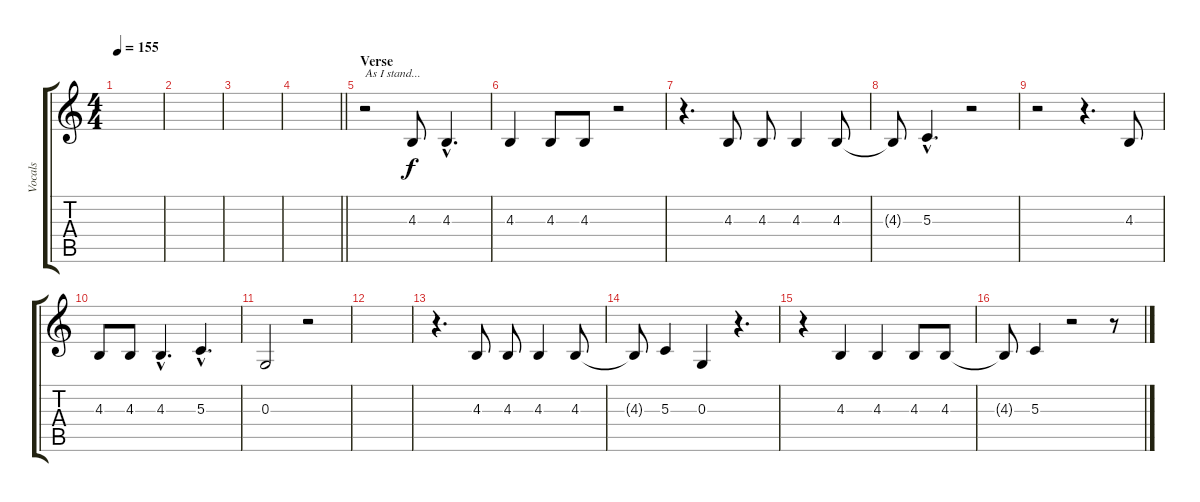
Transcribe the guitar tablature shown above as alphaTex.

\track ("Vocals" "Vocals") {instrument synthbrass1}
\staff {score tabs}
\tuning (E4 B3 G3 D3 A2 E2) {hide}
\ts (4 4)
\tempo 155
\clef g2
\ks c
|
|
|
\barLineRight lightlight
|
\section ("" "Verse")
r.2{txt "As I stand..."} 4.3.8 4.3{hac}.4{d} |
4.3.4 4.3.8 4.3.8 r.2 |
r.4{d} 4.3.8 4.3.8 4.3.4 4.3.8 |
4.3{t}.8 5.3{hac}.4{d} r.2 |
r.2 r.4{d} 4.3.8 |
4.3.8 4.3.8 4.3{hac}.4{d} 5.3{hac}.4{d} |
0.3.2 r.2 |
|
r.4{d} 4.3.8 4.3.8 4.3.4 4.3.8 |
4.3{t}.8 5.3.4 0.3.4 r.4{d} |
r.4 4.3.4 4.3.4 4.3.8 4.3.8 |
4.3{t}.8 5.3.4 r.2 r.8
